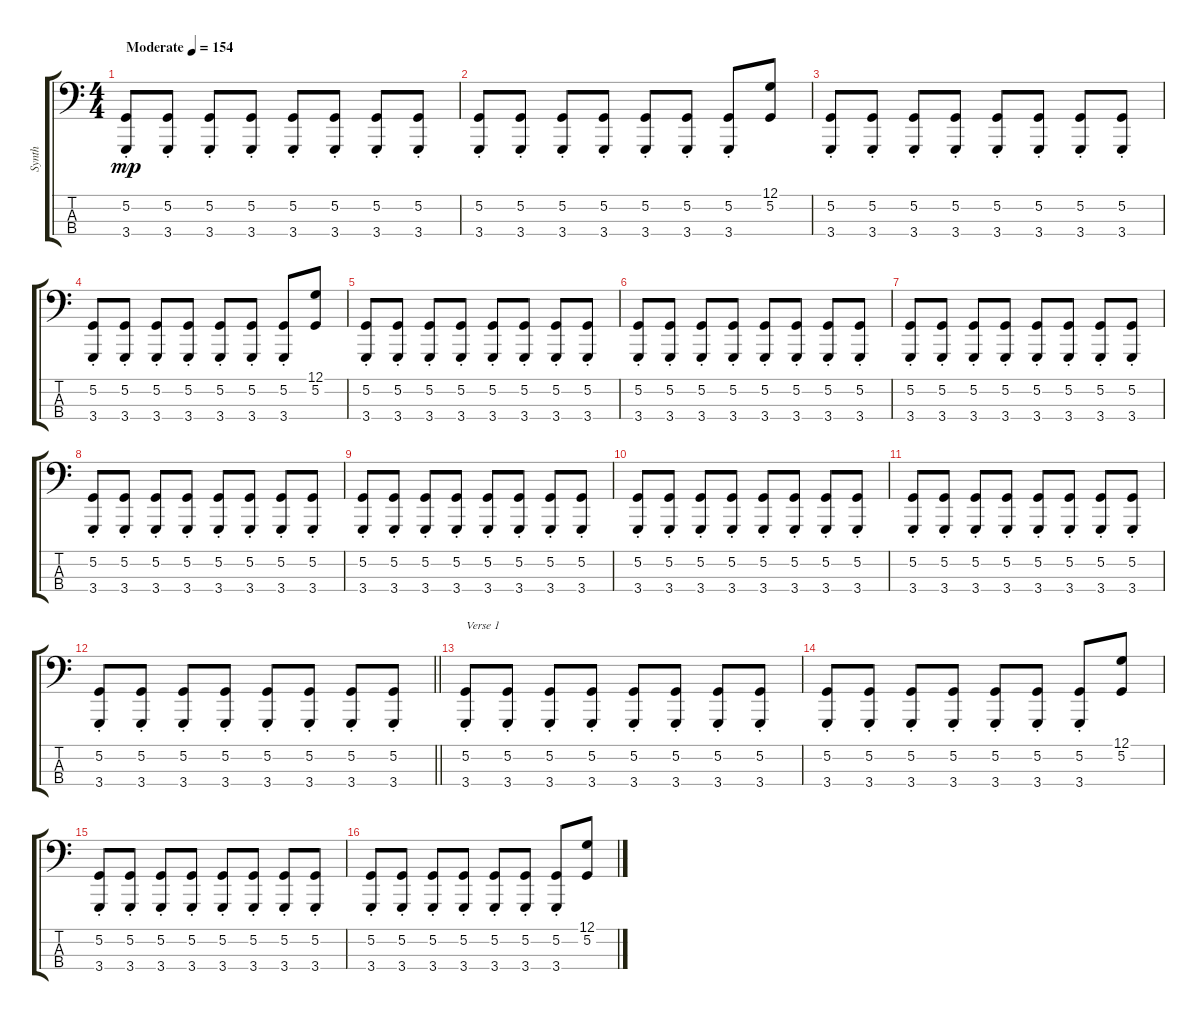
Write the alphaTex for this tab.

\track ("Synth" "Synth") {instrument lead2sawtooth}
\staff {score tabs}
\tuning (G2 D2 A1 E1) {hide}
\ts (4 4)
\tempo (154 "Moderate")
\clef f4
\ks c
(5.2{st} 3.4{st}).8{dy mp instrument lead2sawtooth} (5.2{st} 3.4{st}).8 (5.2{st} 3.4{st}).8 (5.2{st} 3.4{st}).8 (5.2{st} 3.4{st}).8 (5.2{st} 3.4{st}).8 (5.2{st} 3.4{st}).8 (5.2{st} 3.4{st}).8 |
(5.2{st} 3.4{st}).8 (5.2{st} 3.4{st}).8 (5.2{st} 3.4{st}).8 (5.2{st} 3.4{st}).8 (5.2{st} 3.4{st}).8 (5.2{st} 3.4{st}).8 (5.2{st} 3.4{st}).8 (12.1 5.2).8 |
(5.2{st} 3.4{st}).8 (5.2{st} 3.4{st}).8 (5.2{st} 3.4{st}).8 (5.2{st} 3.4{st}).8 (5.2{st} 3.4{st}).8 (5.2{st} 3.4{st}).8 (5.2{st} 3.4{st}).8 (5.2{st} 3.4{st}).8 |
(5.2{st} 3.4{st}).8 (5.2{st} 3.4{st}).8 (5.2{st} 3.4{st}).8 (5.2{st} 3.4{st}).8 (5.2{st} 3.4{st}).8 (5.2{st} 3.4{st}).8 (5.2{st} 3.4{st}).8 (12.1 5.2).8 |
(5.2{st} 3.4{st}).8 (5.2{st} 3.4{st}).8 (5.2{st} 3.4{st}).8 (5.2{st} 3.4{st}).8 (5.2{st} 3.4{st}).8 (5.2{st} 3.4{st}).8 (5.2{st} 3.4{st}).8 (5.2{st} 3.4{st}).8 |
(5.2{st} 3.4{st}).8 (5.2{st} 3.4{st}).8 (5.2{st} 3.4{st}).8 (5.2{st} 3.4{st}).8 (5.2{st} 3.4{st}).8 (5.2{st} 3.4{st}).8 (5.2{st} 3.4{st}).8 (5.2{st} 3.4{st}).8 |
(5.2{st} 3.4{st}).8 (5.2{st} 3.4{st}).8 (5.2{st} 3.4{st}).8 (5.2{st} 3.4{st}).8 (5.2{st} 3.4{st}).8 (5.2{st} 3.4{st}).8 (5.2{st} 3.4{st}).8 (5.2{st} 3.4{st}).8 |
(5.2{st} 3.4{st}).8 (5.2{st} 3.4{st}).8 (5.2{st} 3.4{st}).8 (5.2{st} 3.4{st}).8 (5.2{st} 3.4{st}).8 (5.2{st} 3.4{st}).8 (5.2{st} 3.4{st}).8 (5.2{st} 3.4{st}).8 |
(5.2{st} 3.4{st}).8 (5.2{st} 3.4{st}).8 (5.2{st} 3.4{st}).8 (5.2{st} 3.4{st}).8 (5.2{st} 3.4{st}).8 (5.2{st} 3.4{st}).8 (5.2{st} 3.4{st}).8 (5.2{st} 3.4{st}).8 |
(5.2{st} 3.4{st}).8 (5.2{st} 3.4{st}).8 (5.2{st} 3.4{st}).8 (5.2{st} 3.4{st}).8 (5.2{st} 3.4{st}).8 (5.2{st} 3.4{st}).8 (5.2{st} 3.4{st}).8 (5.2{st} 3.4{st}).8 |
(5.2{st} 3.4{st}).8 (5.2{st} 3.4{st}).8 (5.2{st} 3.4{st}).8 (5.2{st} 3.4{st}).8 (5.2{st} 3.4{st}).8 (5.2{st} 3.4{st}).8 (5.2{st} 3.4{st}).8 (5.2{st} 3.4{st}).8 |
\barLineRight lightlight
(5.2{st} 3.4{st}).8 (5.2{st} 3.4{st}).8 (5.2{st} 3.4{st}).8 (5.2{st} 3.4{st}).8 (5.2{st} 3.4{st}).8 (5.2{st} 3.4{st}).8 (5.2{st} 3.4{st}).8 (5.2{st} 3.4{st}).8 |
(5.2{st} 3.4{st}).8{txt "Verse 1"} (5.2{st} 3.4{st}).8 (5.2{st} 3.4{st}).8 (5.2{st} 3.4{st}).8 (5.2{st} 3.4{st}).8 (5.2{st} 3.4{st}).8 (5.2{st} 3.4{st}).8 (5.2{st} 3.4{st}).8 |
(5.2{st} 3.4{st}).8 (5.2{st} 3.4{st}).8 (5.2{st} 3.4{st}).8 (5.2{st} 3.4{st}).8 (5.2{st} 3.4{st}).8 (5.2{st} 3.4{st}).8 (5.2{st} 3.4{st}).8 (12.1 5.2).8 |
(5.2{st} 3.4{st}).8 (5.2{st} 3.4{st}).8 (5.2{st} 3.4{st}).8 (5.2{st} 3.4{st}).8 (5.2{st} 3.4{st}).8 (5.2{st} 3.4{st}).8 (5.2{st} 3.4{st}).8 (5.2{st} 3.4{st}).8 |
(5.2{st} 3.4{st}).8 (5.2{st} 3.4{st}).8 (5.2{st} 3.4{st}).8 (5.2{st} 3.4{st}).8 (5.2{st} 3.4{st}).8 (5.2{st} 3.4{st}).8 (5.2{st} 3.4{st}).8 (12.1 5.2).8
